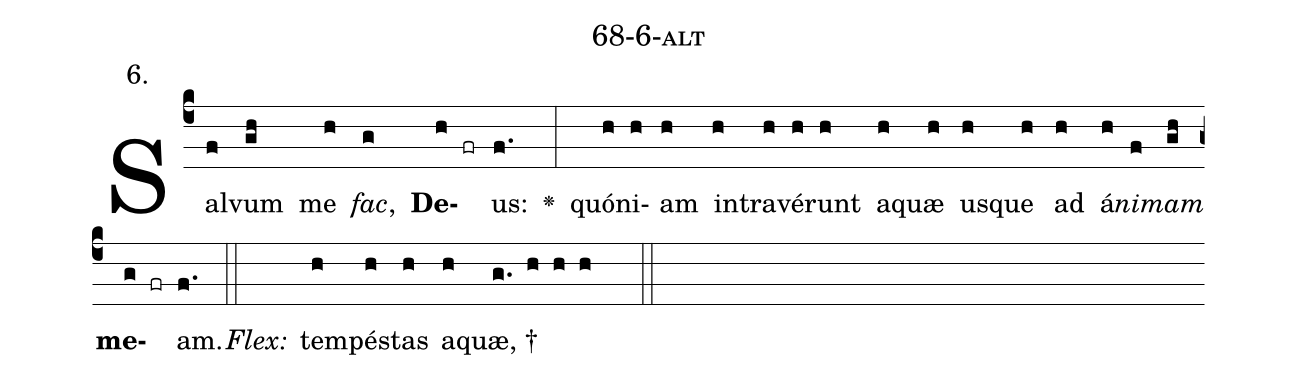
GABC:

name: 68-6-alt;
annotation: 6.;
%%
(c4)Sal(f)vum(gh) me(h) <i>fac</i>,(g) <b>De</b>(h fr)us:(f.) <v>\greheightstar</v>(:) quón(h)i(h)am(h) in(h)tra(h)vé(h)runt(h) a(h)quæ(h) us(h)que(h) ad(h) á(h)<i>ni</i>(f)<i>mam</i>(gh) <b>me</b>(g fr)am.(f.) (::)
<i>Flex:</i>()  tem(h)pés(h)tas(h) a(h)quæ, †(g. h h h  ::)

%E(h) u(h) o(f) u(gh) a(g) e.(f.) (::)
